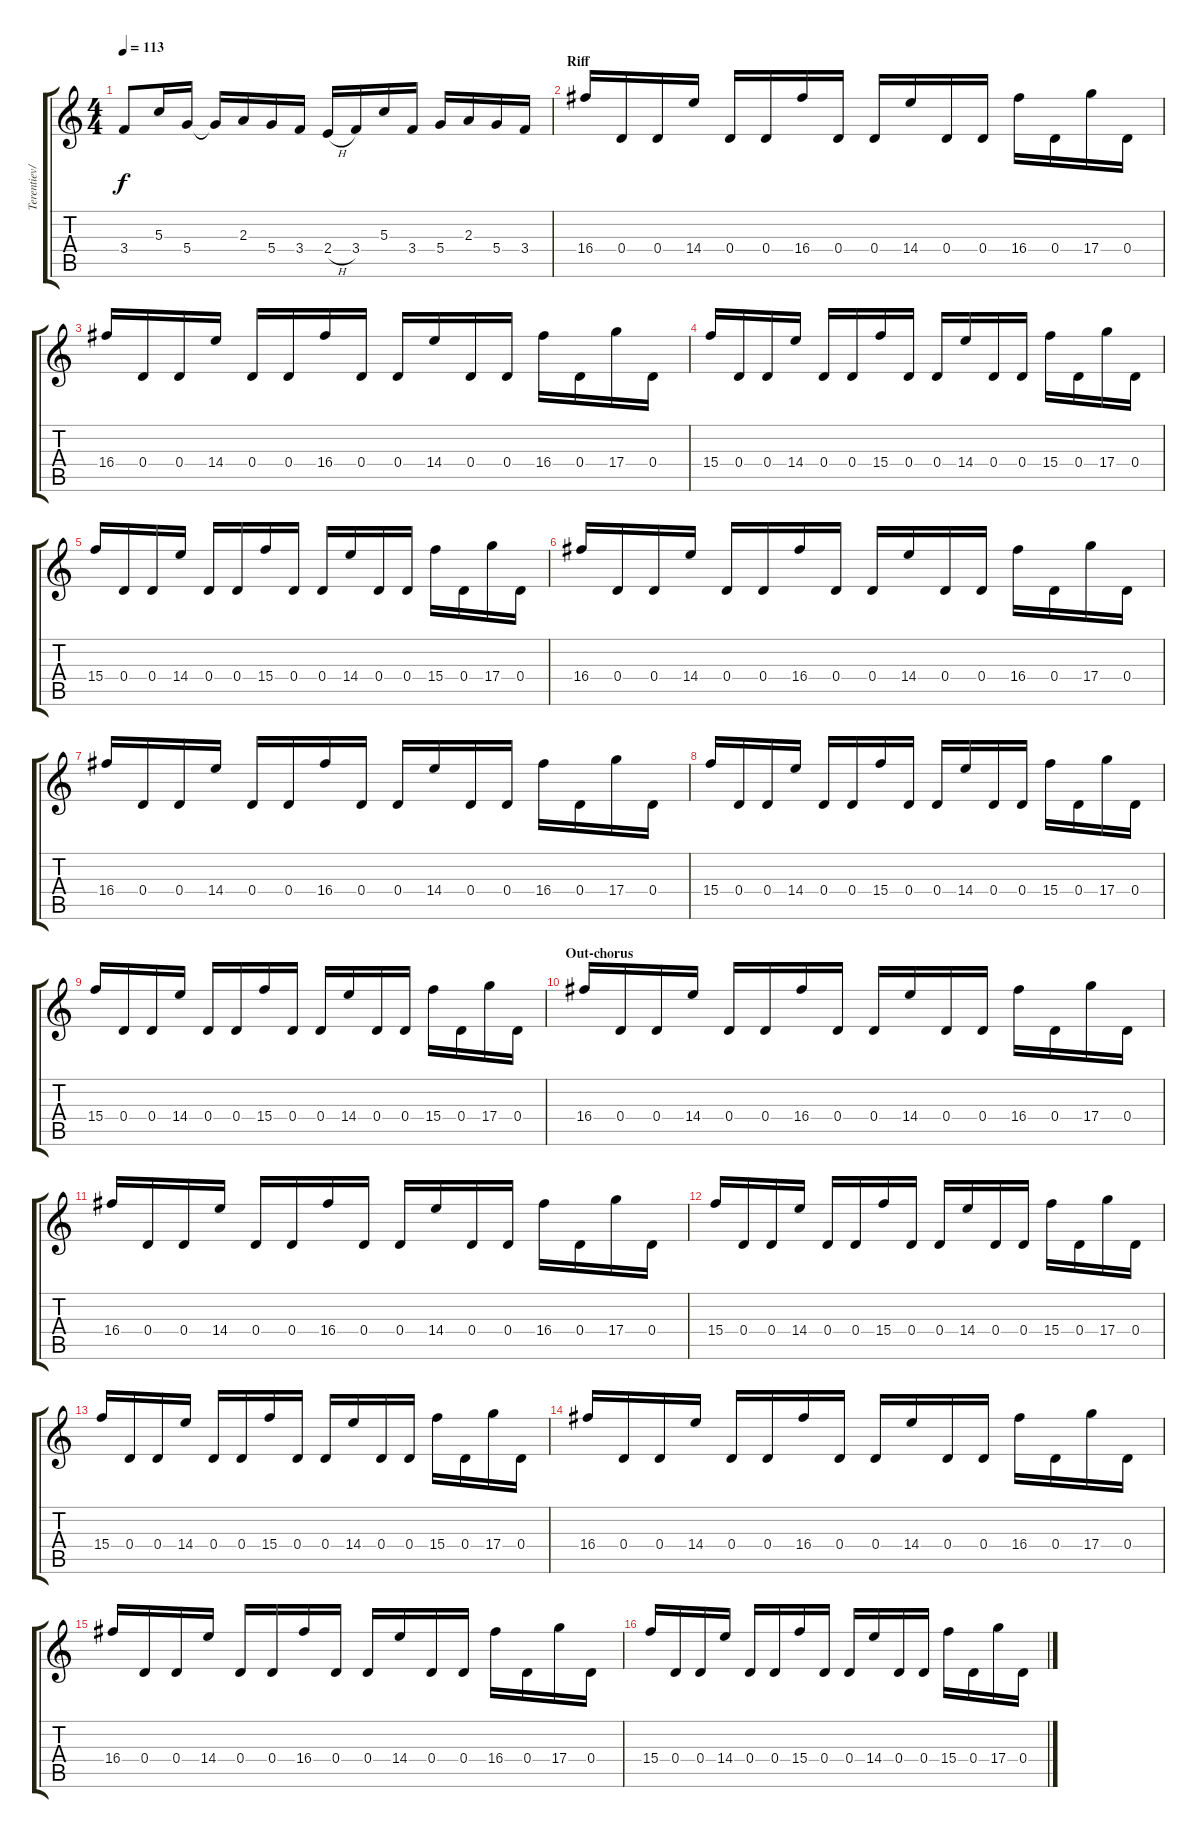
\track ("Terentiev/Holstinin" "Terentiev/") {instrument distortionguitar}
\staff {score tabs}
\tuning (E4 B3 G3 D3 A2 E2) {hide}
\ts (4 4)
\tempo 113
\clef g2
\ks c
3.4.8{dy f} 5.3.16 5.4.16 5.4{t}.16 2.3.16 5.4.16 3.4.16 2.4{h}.16 3.4.16 5.3.16 3.4.16 5.4.16 2.3.16 5.4.16 3.4.16 |
\section ("" "Riff")
16.4.16 0.4.16 0.4.16 14.4.16 0.4.16 0.4.16 16.4.16 0.4.16 0.4.16 14.4.16 0.4.16 0.4.16 16.4.16 0.4.16 17.4.16 0.4.16 |
16.4.16 0.4.16 0.4.16 14.4.16 0.4.16 0.4.16 16.4.16 0.4.16 0.4.16 14.4.16 0.4.16 0.4.16 16.4.16 0.4.16 17.4.16 0.4.16 |
15.4.16 0.4.16 0.4.16 14.4.16 0.4.16 0.4.16 15.4.16 0.4.16 0.4.16 14.4.16 0.4.16 0.4.16 15.4.16 0.4.16 17.4.16 0.4.16 |
15.4.16 0.4.16 0.4.16 14.4.16 0.4.16 0.4.16 15.4.16 0.4.16 0.4.16 14.4.16 0.4.16 0.4.16 15.4.16 0.4.16 17.4.16 0.4.16 |
16.4.16 0.4.16 0.4.16 14.4.16 0.4.16 0.4.16 16.4.16 0.4.16 0.4.16 14.4.16 0.4.16 0.4.16 16.4.16 0.4.16 17.4.16 0.4.16 |
16.4.16 0.4.16 0.4.16 14.4.16 0.4.16 0.4.16 16.4.16 0.4.16 0.4.16 14.4.16 0.4.16 0.4.16 16.4.16 0.4.16 17.4.16 0.4.16 |
15.4.16 0.4.16 0.4.16 14.4.16 0.4.16 0.4.16 15.4.16 0.4.16 0.4.16 14.4.16 0.4.16 0.4.16 15.4.16 0.4.16 17.4.16 0.4.16 |
15.4.16 0.4.16 0.4.16 14.4.16 0.4.16 0.4.16 15.4.16 0.4.16 0.4.16 14.4.16 0.4.16 0.4.16 15.4.16 0.4.16 17.4.16 0.4.16 |
\section ("" "Out-chorus")
16.4.16 0.4.16 0.4.16 14.4.16 0.4.16 0.4.16 16.4.16 0.4.16 0.4.16 14.4.16 0.4.16 0.4.16 16.4.16 0.4.16 17.4.16 0.4.16 |
16.4.16 0.4.16 0.4.16 14.4.16 0.4.16 0.4.16 16.4.16 0.4.16 0.4.16 14.4.16 0.4.16 0.4.16 16.4.16 0.4.16 17.4.16 0.4.16 |
15.4.16 0.4.16 0.4.16 14.4.16 0.4.16 0.4.16 15.4.16 0.4.16 0.4.16 14.4.16 0.4.16 0.4.16 15.4.16 0.4.16 17.4.16 0.4.16 |
15.4.16 0.4.16 0.4.16 14.4.16 0.4.16 0.4.16 15.4.16 0.4.16 0.4.16 14.4.16 0.4.16 0.4.16 15.4.16 0.4.16 17.4.16 0.4.16 |
16.4.16 0.4.16 0.4.16 14.4.16 0.4.16 0.4.16 16.4.16 0.4.16 0.4.16 14.4.16 0.4.16 0.4.16 16.4.16 0.4.16 17.4.16 0.4.16 |
16.4.16 0.4.16 0.4.16 14.4.16 0.4.16 0.4.16 16.4.16 0.4.16 0.4.16 14.4.16 0.4.16 0.4.16 16.4.16 0.4.16 17.4.16 0.4.16 |
15.4.16 0.4.16 0.4.16 14.4.16 0.4.16 0.4.16 15.4.16 0.4.16 0.4.16 14.4.16 0.4.16 0.4.16 15.4.16 0.4.16 17.4.16 0.4.16
